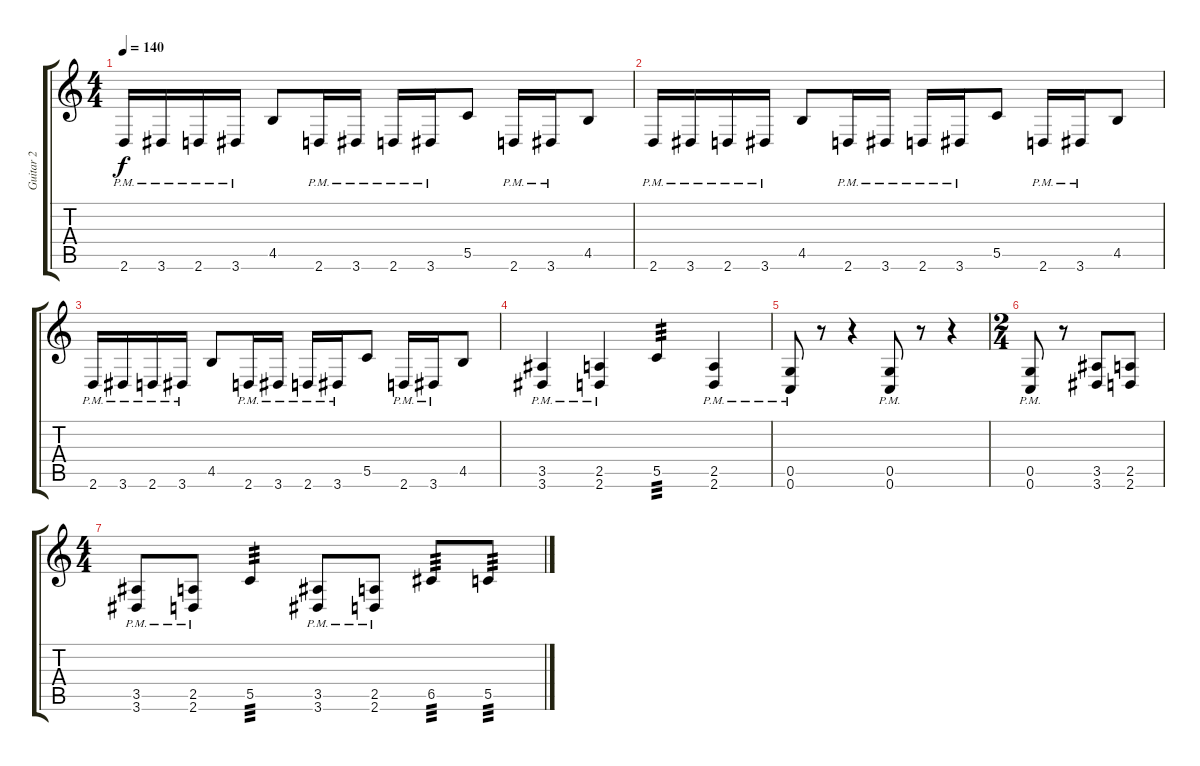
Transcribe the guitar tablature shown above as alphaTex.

\track ("Guitar 2" "Guitar 2") {instrument distortionguitar}
\staff {score tabs}
\tuning (D4 A3 F3 C3 G2 C2) {hide}
\ts (4 4)
\tempo 140
\clef g2
\ks c
2.6{pm}.16{dy f} 3.6{pm}.16 2.6{pm}.16 3.6{pm}.16 4.5.8 2.6{pm}.16 3.6{pm}.16 2.6{pm}.16 3.6{pm}.16 5.5.8 2.6{pm}.16 3.6{pm}.16 4.5.8 |
2.6{pm}.16 3.6{pm}.16 2.6{pm}.16 3.6{pm}.16 4.5.8 2.6{pm}.16 3.6{pm}.16 2.6{pm}.16 3.6{pm}.16 5.5.8 2.6{pm}.16 3.6{pm}.16 4.5.8 |
2.6{pm}.16 3.6{pm}.16 2.6{pm}.16 3.6{pm}.16 4.5.8 2.6{pm}.16 3.6{pm}.16 2.6{pm}.16 3.6{pm}.16 5.5.8 2.6{pm}.16 3.6{pm}.16 4.5.8 |
(3.5{pm} 3.6{pm}).4 (2.5{pm} 2.6{pm}).4 5.5.4{tp 3} (2.5{pm} 2.6{pm}).4 |
(0.5{pm} 0.6{pm}).8 r.8 r.4 (0.5{pm} 0.6{pm}).8 r.8 r.4 |
\ts (2 4)
(0.5{pm} 0.6{pm}).8 r.8 (3.5 3.6).8 (2.5 2.6).8 |
\ts (4 4)
(3.5{pm} 3.6{pm}).8 (2.5{pm} 2.6{pm}).8 5.5.4{tp 3} (3.5{pm} 3.6{pm}).8 (2.5{pm} 2.6{pm}).8 6.5.8{tp 3} 5.5.8{tp 3}
